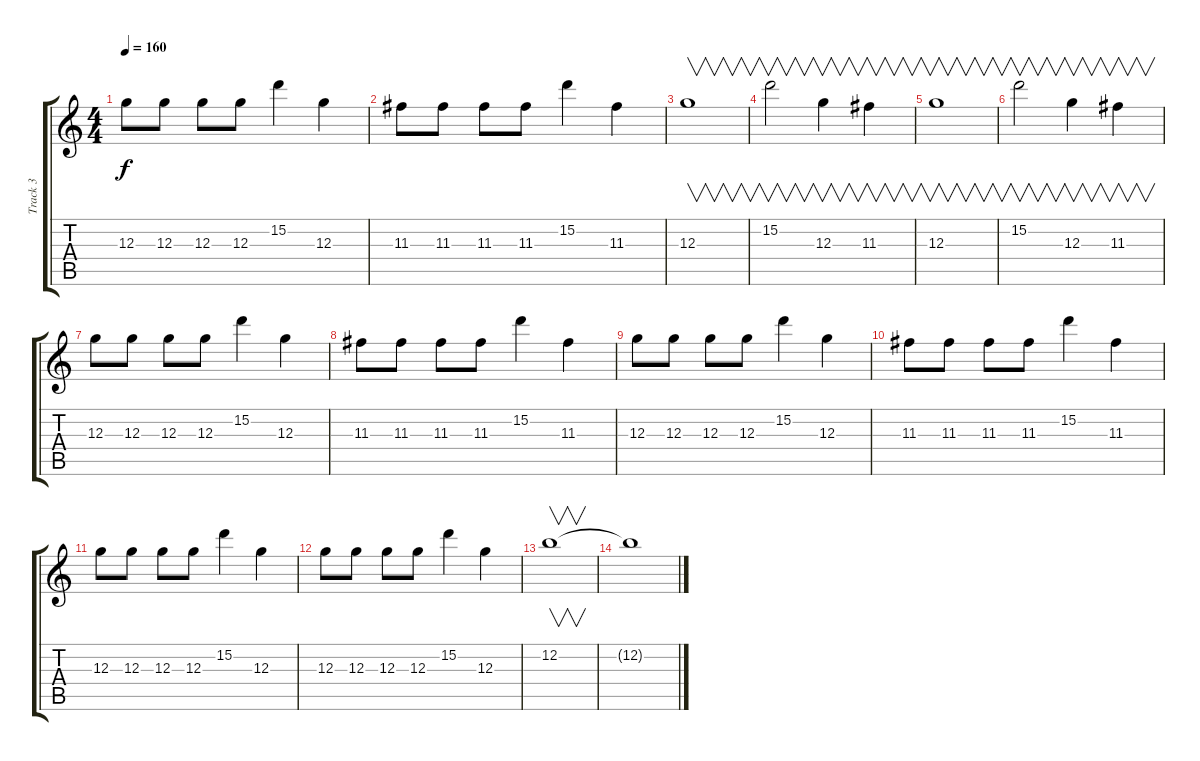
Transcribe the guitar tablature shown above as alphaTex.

\track ("Track 3" "Track 3") {instrument electricguitarclean}
\staff {score tabs}
\tuning (E4 B3 G3 D3 A2 E2) {hide}
\ts (4 4)
\tempo 160
\clef g2
\ks c
12.3.8{dy f} 12.3.8 12.3.8 12.3.8 15.2.4 12.3.4 |
11.3.8 11.3.8 11.3.8 11.3.8 15.2.4 11.3.4 |
12.3.1{v} |
15.2.2{v} 12.3.4{v} 11.3.4{v} |
12.3.1{v} |
15.2.2{v} 12.3.4{v} 11.3.4{v} |
12.3.8 12.3.8 12.3.8 12.3.8 15.2.4 12.3.4 |
11.3.8 11.3.8 11.3.8 11.3.8 15.2.4 11.3.4 |
12.3.8 12.3.8 12.3.8 12.3.8 15.2.4 12.3.4 |
11.3.8 11.3.8 11.3.8 11.3.8 15.2.4 11.3.4 |
12.3.8 12.3.8 12.3.8 12.3.8 15.2.4 12.3.4 |
12.3.8 12.3.8 12.3.8 12.3.8 15.2.4 12.3.4 |
12.2.1{v} |
12.2{t}.1
